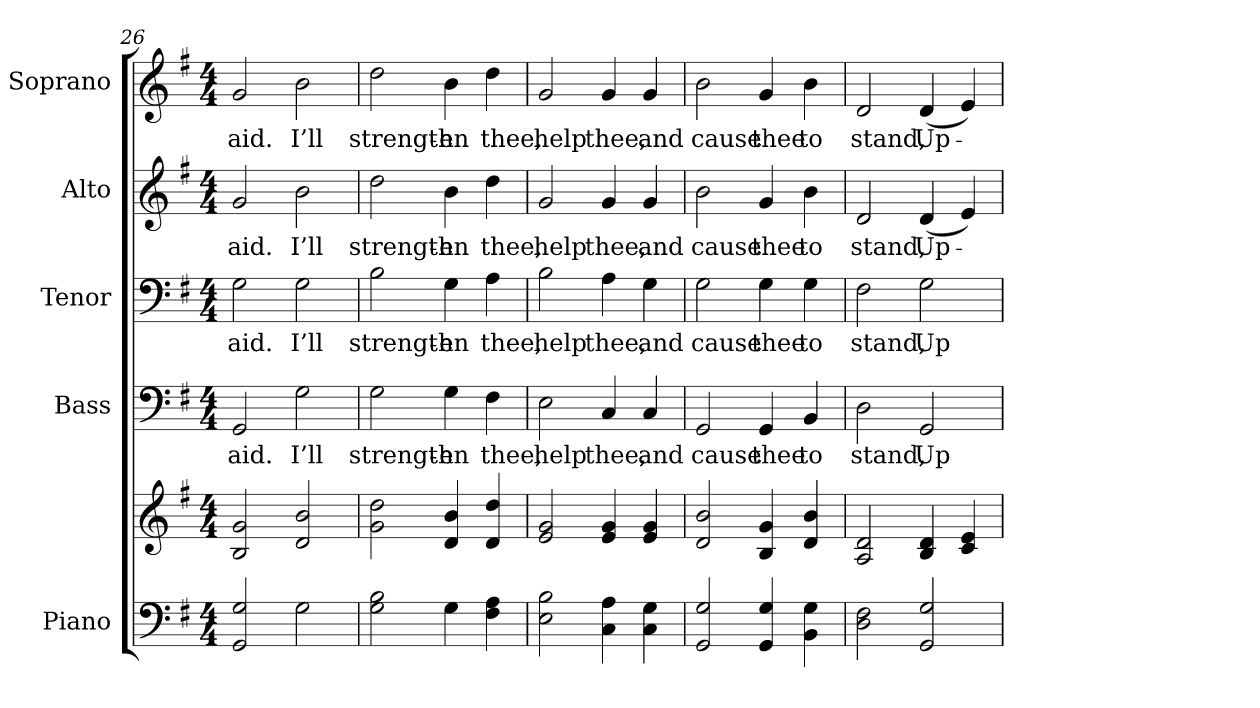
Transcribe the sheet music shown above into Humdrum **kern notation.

**kern	**kern	**kern	**text	**kern	**text	**kern	**text	**kern	**text
*part5	*part5	*part4	*part4	*part3	*part3	*part2	*part2	*part1	*part1
*staff6	*staff5	*staff4	*staff4	*staff3	*staff3	*staff2	*staff2	*staff1	*staff1
*I"Piano	*	*I"Bass	*	*I"Tenor	*	*I"Alto	*	*I"Soprano	*
*I'Pno.	*	*I'B.	*	*I'T.	*	*I'A.	*	*I'S.	*
!!LO:PB:g=z
*clefF4	*clefG2	*clefF4	*	*clefF4	*	*clefG2	*	*clefG2	*
*k[f#]	*k[f#]	*k[f#]	*	*k[f#]	*	*k[f#]	*	*k[f#]	*
*G:	*G:	*G:	*	*G:	*	*G:	*	*G:	*
*M4/4	*M4/4	*M4/4	*	*M4/4	*	*M4/4	*	*M4/4	*
=26	=26	=26	=26	=26	=26	=26	=26	=26	=26
!	!	!	!LO:LY:b:color=#000000	!	!	!	!	!	!
!	!	!	!	!	!LO:LY:b:color=#000000	!	!	!	!
!	!	!	!	!	!	!	!LO:LY:b:color=#000000	!	!
!	!	!	!	!	!	!	!	!	!LO:LY:b:color=#000000
2GGi/ 2Gi	2Bi/ 2gi	2GGi/	aid.	2Gi\	aid.	2gi/	aid.	2gi/	aid.
!	!	!	!LO:LY:b:color=#000000	!	!	!	!	!	!
!	!	!	!	!	!LO:LY:b:color=#000000	!	!	!	!
!	!	!	!	!	!	!	!LO:LY:b:color=#000000	!	!
!	!	!	!	!	!	!	!	!	!LO:LY:b:color=#000000
2Gi\	2di/ 2bi	2Gi\	I’ll	2Gi\	I’ll	2bi\	I’ll	2bi\	I’ll
=27	=27	=27	=27	=27	=27	=27	=27	=27	=27
!	!	!	!LO:LY:b:color=#000000	!	!	!	!	!	!
!	!	!	!	!	!LO:LY:b:color=#000000	!	!	!	!
!	!	!	!	!	!	!	!LO:LY:b:color=#000000	!	!
!	!	!	!	!	!	!	!	!	!LO:LY:b:color=#000000
2Gi\ 2Bi	2gi\ 2ddi	2Gi\	strength-	2Bi\	strength-	2ddi\	strength-	2ddi\	strength-
!	!	!	!LO:LY:b:color=#000000	!	!	!	!	!	!
!	!	!	!	!	!LO:LY:b:color=#000000	!	!	!	!
!	!	!	!	!	!	!	!LO:LY:b:color=#000000	!	!
!	!	!	!	!	!	!	!	!	!LO:LY:b:color=#000000
4Gi\	4di/ 4bi	4Gi\	-en	4Gi\	-en	4bi\	-en	4bi\	-en
!	!	!	!LO:LY:b:color=#000000	!	!	!	!	!	!
!	!	!	!	!	!LO:LY:b:color=#000000	!	!	!	!
!	!	!	!	!	!	!	!LO:LY:b:color=#000000	!	!
!	!	!	!	!	!	!	!	!	!LO:LY:b:color=#000000
4F#i\ 4Ai	4di/ 4ddi	4F#i\	thee,	4Ai\	thee,	4ddi\	thee,	4ddi\	thee,
=28	=28	=28	=28	=28	=28	=28	=28	=28	=28
!	!	!	!LO:LY:b:color=#000000	!	!	!	!	!	!
!	!	!	!	!	!LO:LY:b:color=#000000	!	!	!	!
!	!	!	!	!	!	!	!LO:LY:b:color=#000000	!	!
!	!	!	!	!	!	!	!	!	!LO:LY:b:color=#000000
2Ei\ 2Bi	2ei/ 2gi	2Ei\	help	2Bi\	help	2gi/	help	2gi/	help
!	!	!	!LO:LY:b:color=#000000	!	!	!	!	!	!
!	!	!	!	!	!LO:LY:b:color=#000000	!	!	!	!
!	!	!	!	!	!	!	!LO:LY:b:color=#000000	!	!
!	!	!	!	!	!	!	!	!	!LO:LY:b:color=#000000
4Ci\ 4Ai	4ei/ 4gi	4Ci/	thee,	4Ai\	thee,	4gi/	thee,	4gi/	thee,
!	!	!	!LO:LY:b:color=#000000	!	!	!	!	!	!
!	!	!	!	!	!LO:LY:b:color=#000000	!	!	!	!
!	!	!	!	!	!	!	!LO:LY:b:color=#000000	!	!
!	!	!	!	!	!	!	!	!	!LO:LY:b:color=#000000
4Ci\ 4Gi	4ei/ 4gi	4Ci/	and	4Gi\	and	4gi/	and	4gi/	and
=29	=29	=29	=29	=29	=29	=29	=29	=29	=29
!	!	!	!LO:LY:b:color=#000000	!	!	!	!	!	!
!	!	!	!	!	!LO:LY:b:color=#000000	!	!	!	!
!	!	!	!	!	!	!	!LO:LY:b:color=#000000	!	!
!	!	!	!	!	!	!	!	!	!LO:LY:b:color=#000000
2GGi/ 2Gi	2di/ 2bi	2GGi/	cause	2Gi\	cause	2bi\	cause	2bi\	cause
!	!	!	!LO:LY:b:color=#000000	!	!	!	!	!	!
!	!	!	!	!	!LO:LY:b:color=#000000	!	!	!	!
!	!	!	!	!	!	!	!LO:LY:b:color=#000000	!	!
!	!	!	!	!	!	!	!	!	!LO:LY:b:color=#000000
4GGi/ 4Gi	4Bi/ 4gi	4GGi/	thee	4Gi\	thee	4gi/	thee	4gi/	thee
!	!	!	!LO:LY:b:color=#000000	!	!	!	!	!	!
!	!	!	!	!	!LO:LY:b:color=#000000	!	!	!	!
!	!	!	!	!	!	!	!LO:LY:b:color=#000000	!	!
!	!	!	!	!	!	!	!	!	!LO:LY:b:color=#000000
4BBi\ 4Gi	4di/ 4bi	4BBi/	to	4Gi\	to	4bi\	to	4bi\	to
!!LO:PB:g=z
=30	=30	=30	=30	=30	=30	=30	=30	=30	=30
!	!	!	!LO:LY:b:color=#000000	!	!	!	!	!	!
!	!	!	!	!	!LO:LY:b:color=#000000	!	!	!	!
!	!	!	!	!	!	!	!LO:LY:b:color=#000000	!	!
!	!	!	!	!	!	!	!	!	!LO:LY:b:color=#000000
2Di\ 2F#i	2Ai/ 2di	2Di\	stand,	2F#i\	stand,	2di/	stand,	2di/	stand,
!	!	!	!LO:LY:b:color=#000000	!	!	!	!	!	!
!	!	!	!	!	!LO:LY:b:color=#000000	!	!	!	!
!	!	!	!	!	!	!	!LO:LY:b:color=#000000	!	!
!	!	!	!	!	!	!	!	!	!LO:LY:b:color=#000000
2GGi/ 2Gi	4Bi/ 4di	2GGi/	Up-	2Gi\	Up-	(4di/	Up-	(4di/	Up-
.	4ci/ 4ei	.	.	.	.	4ei/)	.	4ei/)	.
=	=	=	=	=	=	=	=	=	=
*-	*-	*-	*-	*-	*-	*-	*-	*-	*-
